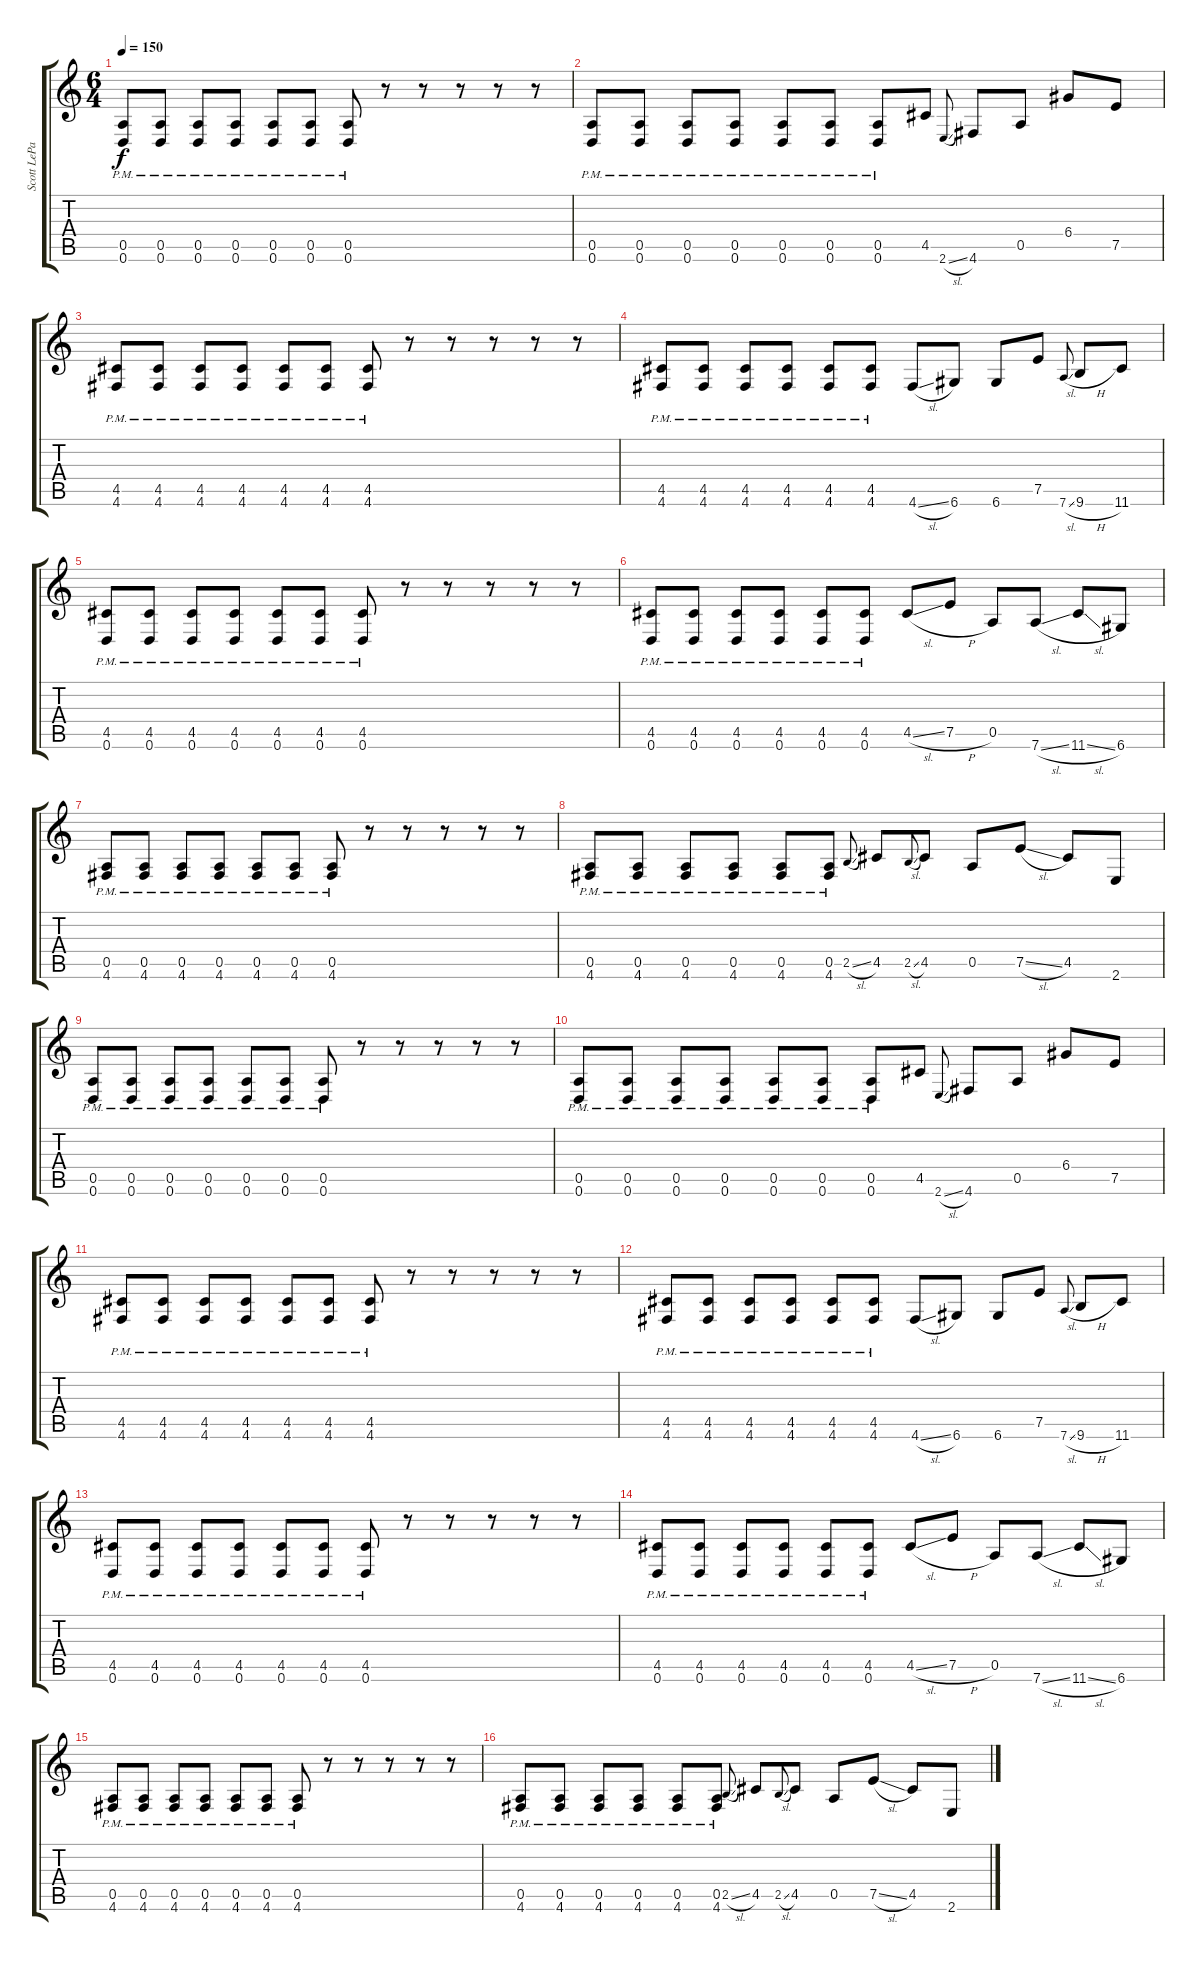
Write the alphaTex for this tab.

\track ("Scott LePage (Rhythm)" "Scott LePa") {instrument distortionguitar}
\staff {score tabs}
\tuning (E4 B3 G3 D3 A2 D2) {hide}
\ts (6 4)
\tempo 150
\clef g2
\ks c
(0.5{pm} 0.6{pm}).8{dy f volume 12} (0.5{pm} 0.6{pm}).8 (0.5{pm} 0.6{pm}).8 (0.5{pm} 0.6{pm}).8 (0.5{pm} 0.6{pm}).8 (0.5{pm} 0.6{pm}).8 (0.5{pm} 0.6{pm}).8 r.8 r.8 r.8 r.8 r.8 |
(0.5{pm} 0.6{pm}).8 (0.5{pm} 0.6{pm}).8 (0.5{pm} 0.6{pm}).8 (0.5{pm} 0.6{pm}).8 (0.5{pm} 0.6{pm}).8 (0.5{pm} 0.6{pm}).8 (0.5{pm} 0.6{pm}).8 4.5.8 2.6{sl}.8{gr onbeat} 4.6.8 0.5.8 6.4.8 7.5.8 |
(4.5{pm} 4.6{pm}).8 (4.5{pm} 4.6{pm}).8 (4.5{pm} 4.6{pm}).8 (4.5{pm} 4.6{pm}).8 (4.5{pm} 4.6{pm}).8 (4.5{pm} 4.6{pm}).8 (4.5{pm} 4.6{pm}).8 r.8 r.8 r.8 r.8 r.8 |
(4.5{pm} 4.6{pm}).8 (4.5{pm} 4.6{pm}).8 (4.5{pm} 4.6{pm}).8 (4.5{pm} 4.6{pm}).8 (4.5{pm} 4.6{pm}).8 (4.5{pm} 4.6{pm}).8 4.6{sl}.8 6.6.8 6.6.8 7.5.8 7.6{sl}.8{gr onbeat} 9.6{h}.8 11.6.8 |
(4.5{pm} 0.6{pm}).8 (4.5{pm} 0.6{pm}).8 (4.5{pm} 0.6{pm}).8 (4.5{pm} 0.6{pm}).8 (4.5{pm} 0.6{pm}).8 (4.5{pm} 0.6{pm}).8 (4.5{pm} 0.6{pm}).8 r.8 r.8 r.8 r.8 r.8 |
(4.5{pm} 0.6{pm}).8 (4.5{pm} 0.6{pm}).8 (4.5{pm} 0.6{pm}).8 (4.5{pm} 0.6{pm}).8 (4.5{pm} 0.6{pm}).8 (4.5{pm} 0.6{pm}).8 4.5{sl}.8 7.5{h}.8 0.5.8 7.6{sl}.8 11.6{sl}.8 6.6.8 |
(0.5{pm} 4.6{pm}).8 (0.5{pm} 4.6{pm}).8 (0.5{pm} 4.6{pm}).8 (0.5{pm} 4.6{pm}).8 (0.5{pm} 4.6{pm}).8 (0.5{pm} 4.6{pm}).8 (0.5{pm} 4.6{pm}).8 r.8 r.8 r.8 r.8 r.8 |
(0.5{pm} 4.6{pm}).8 (0.5{pm} 4.6{pm}).8 (0.5{pm} 4.6{pm}).8 (0.5{pm} 4.6{pm}).8 (0.5{pm} 4.6{pm}).8 (0.5{pm} 4.6{pm}).8 2.5{sl}.8{gr onbeat} 4.5.8 2.5{sl}.8{gr onbeat} 4.5.8 0.5.8 7.5{sl}.8 4.5.8 2.6.8 |
(0.5{pm} 0.6{pm}).8 (0.5{pm} 0.6{pm}).8 (0.5{pm} 0.6{pm}).8 (0.5{pm} 0.6{pm}).8 (0.5{pm} 0.6{pm}).8 (0.5{pm} 0.6{pm}).8 (0.5{pm} 0.6{pm}).8 r.8 r.8 r.8 r.8 r.8 |
(0.5{pm} 0.6{pm}).8 (0.5{pm} 0.6{pm}).8 (0.5{pm} 0.6{pm}).8 (0.5{pm} 0.6{pm}).8 (0.5{pm} 0.6{pm}).8 (0.5{pm} 0.6{pm}).8 (0.5{pm} 0.6{pm}).8 4.5.8 2.6{sl}.8{gr onbeat} 4.6.8 0.5.8 6.4.8 7.5.8 |
(4.5{pm} 4.6{pm}).8 (4.5{pm} 4.6{pm}).8 (4.5{pm} 4.6{pm}).8 (4.5{pm} 4.6{pm}).8 (4.5{pm} 4.6{pm}).8 (4.5{pm} 4.6{pm}).8 (4.5{pm} 4.6{pm}).8 r.8 r.8 r.8 r.8 r.8 |
(4.5{pm} 4.6{pm}).8 (4.5{pm} 4.6{pm}).8 (4.5{pm} 4.6{pm}).8 (4.5{pm} 4.6{pm}).8 (4.5{pm} 4.6{pm}).8 (4.5{pm} 4.6{pm}).8 4.6{sl}.8 6.6.8 6.6.8 7.5.8 7.6{sl}.8{gr onbeat} 9.6{h}.8 11.6.8 |
(4.5{pm} 0.6{pm}).8 (4.5{pm} 0.6{pm}).8 (4.5{pm} 0.6{pm}).8 (4.5{pm} 0.6{pm}).8 (4.5{pm} 0.6{pm}).8 (4.5{pm} 0.6{pm}).8 (4.5{pm} 0.6{pm}).8 r.8 r.8 r.8 r.8 r.8 |
(4.5{pm} 0.6{pm}).8 (4.5{pm} 0.6{pm}).8 (4.5{pm} 0.6{pm}).8 (4.5{pm} 0.6{pm}).8 (4.5{pm} 0.6{pm}).8 (4.5{pm} 0.6{pm}).8 4.5{sl}.8 7.5{h}.8 0.5.8 7.6{sl}.8 11.6{sl}.8 6.6.8 |
(0.5{pm} 4.6{pm}).8 (0.5{pm} 4.6{pm}).8 (0.5{pm} 4.6{pm}).8 (0.5{pm} 4.6{pm}).8 (0.5{pm} 4.6{pm}).8 (0.5{pm} 4.6{pm}).8 (0.5{pm} 4.6{pm}).8 r.8 r.8 r.8 r.8 r.8 |
(0.5{pm} 4.6{pm}).8 (0.5{pm} 4.6{pm}).8 (0.5{pm} 4.6{pm}).8 (0.5{pm} 4.6{pm}).8 (0.5{pm} 4.6{pm}).8 (0.5{pm} 4.6{pm}).8 2.5{sl}.8{gr onbeat} 4.5.8 2.5{sl}.8{gr onbeat} 4.5.8 0.5.8 7.5{sl}.8 4.5.8 2.6.8
